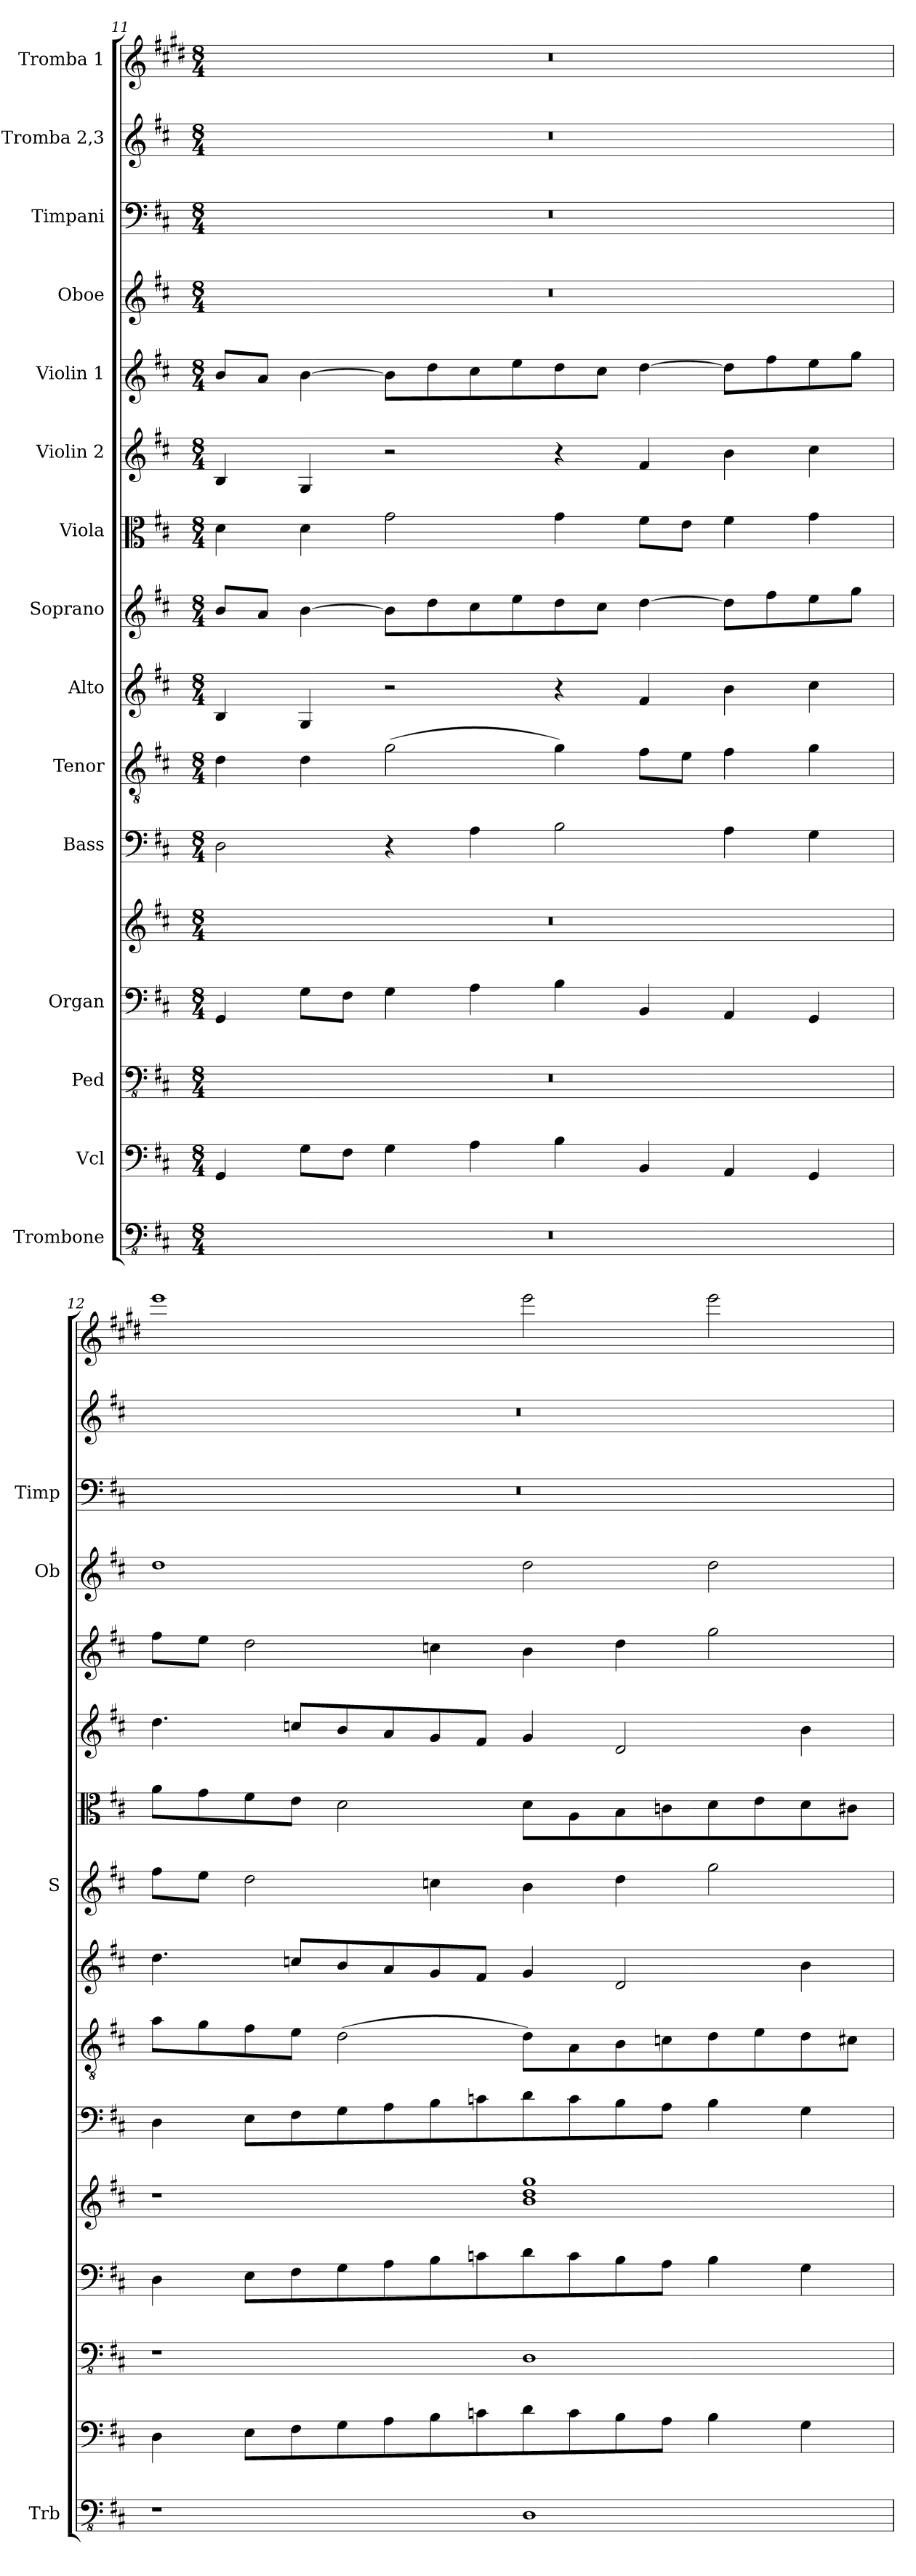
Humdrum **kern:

**kern	**kern	**kern	**kern	**kern	**kern	**kern	**kern	**kern	**kern	**kern	**kern	**kern	**kern	**kern	**kern
*part15	*part14	*part13	*part12	*part12	*part11	*part10	*part9	*part8	*part7	*part6	*part5	*part4	*part3	*part2	*part1
*staff16	*staff15	*staff14	*staff13	*staff12	*staff11	*staff10	*staff9	*staff8	*staff7	*staff6	*staff5	*staff4	*staff3	*staff2	*staff1
*I"Trombone	*I"Vcl	*I"Ped	*I"Organ	*	*I"Bass	*I"Tenor	*I"Alto	*I"Soprano	*I"Viola	*I"Violin 2	*I"Violin 1	*I"Oboe	*I"Timpani	*I"Tromba 2,3	*I"Tromba 1
*I'Trb	*	*	*	*	*	*	*	*I'S	*	*	*	*I'Ob	*I'Timp	*	*
*clefFv4	*clefF4	*clefFv4	*clefF4	*clefG2	*clefF4	*clefGv2	*clefG2	*clefG2	*clefC3	*clefG2	*clefG2	*clefG2	*clefF4	*clefG2	*clefG2
*	*	*	*	*	*	*	*	*	*	*	*	*	*	*	*ITrd1c2
*k[f#c#]	*k[f#c#]	*k[f#c#]	*k[f#c#]	*k[f#c#]	*k[f#c#]	*k[f#c#]	*k[f#c#]	*k[f#c#]	*k[f#c#]	*k[f#c#]	*k[f#c#]	*k[f#c#]	*k[f#c#]	*k[f#c#]	*k[f#c#]
*M8/4	*M8/4	*M8/4	*M8/4	*M8/4	*M8/4	*M8/4	*M8/4	*M8/4	*M8/4	*M8/4	*M8/4	*M8/4	*M8/4	*M8/4	*M8/4
=11	=11	=11	=11	=11	=11	=11	=11	=11	=11	=11	=11	=11	=11	=11	=11
0r	4GG/	0r	4GG/	0r	2D\	4d\	4B/	8b/L	4d\	4B/	8b/L	0r	0r	0r	0r
.	.	.	.	.	.	.	.	8a/J	.	.	8a/J	.	.	.	.
.	8G\L	.	8G\L	.	.	4d\	4G/	[4b\	4d\	4G/	[4b\	.	.	.	.
.	8F#\J	.	8F#\J	.	.	.	.	.	.	.	.	.	.	.	.
.	4G\	.	4G\	.	4r	(2g\	2r	8b\L]	2g\	2r	8b\L]	.	.	.	.
.	.	.	.	.	.	.	.	8dd\	.	.	8dd\	.	.	.	.
.	4A\	.	4A\	.	4A\	.	.	8cc#\	.	.	8cc#\	.	.	.	.
.	.	.	.	.	.	.	.	8ee\	.	.	8ee\	.	.	.	.
.	4B\	.	4B\	.	2B\	4g\)	4r	8dd\	4g\	4r	8dd\	.	.	.	.
.	.	.	.	.	.	.	.	8cc#\J	.	.	8cc#\J	.	.	.	.
.	4BB/	.	4BB/	.	.	8f#\L	4f#/	[4dd\	8f#\L	4f#/	[4dd\	.	.	.	.
.	.	.	.	.	.	8e\J	.	.	8e\J	.	.	.	.	.	.
.	4AA/	.	4AA/	.	4A\	4f#\	4b\	8dd\L]	4f#\	4b\	8dd\L]	.	.	.	.
.	.	.	.	.	.	.	.	8ff#\	.	.	8ff#\	.	.	.	.
.	4GG/	.	4GG/	.	4G\	4g\	4cc#\	8ee\	4g\	4cc#\	8ee\	.	.	.	.
.	.	.	.	.	.	.	.	8gg\J	.	.	8gg\J	.	.	.	.
=12	=12	=12	=12	=12	=12	=12	=12	=12	=12	=12	=12	=12	=12	=12	=12
1r	4D\	1r	4D\	1r	4D\	8a\L	4.dd\	8ff#\L	8a\L	4.dd\	8ff#\L	1dd	0r	0r	1ddd
.	.	.	.	.	.	8g\	.	8ee\J	8g\	.	8ee\J	.	.	.	.
.	8E\L	.	8E\L	.	8E\L	8f#\	.	2dd\	8f#\	.	2dd\	.	.	.	.
.	8F#\	.	8F#\	.	8F#\	8e\J	8ccn/L	.	8e\J	8ccn/L	.	.	.	.	.
.	8G\	.	8G\	.	8G\	(2d\	8b/	.	2d\	8b/	.	.	.	.	.
.	8A\	.	8A\	.	8A\	.	8a/	.	.	8a/	.	.	.	.	.
.	8B\	.	8B\	.	8B\	.	8g/	4ccn\	.	8g/	4ccn\	.	.	.	.
.	8cn\	.	8cn\	.	8cn\	.	8f#/J	.	.	8f#/J	.	.	.	.	.
1DD	8d\	1DD	8d\	1b 1dd 1gg	8d\	8d\L)	4g/	4b\	8d\L	4g/	4b\	2dd\	.	.	2ddd\
.	8c\	.	8c\	.	8c\	8A\	.	.	8A\	.	.	.	.	.	.
.	8B\	.	8B\	.	8B\	8B\	2d/	4dd\	8B\	2d/	4dd\	.	.	.	.
.	8A\J	.	8A\J	.	8A\J	8cn\	.	.	8cn\	.	.	.	.	.	.
.	4B\	.	4B\	.	4B\	8d\	.	2gg\	8d\	.	2gg\	2dd\	.	.	2ddd\
.	.	.	.	.	.	8e\	.	.	8e\	.	.	.	.	.	.
.	4G\	.	4G\	.	4G\	8d\	4b\	.	8d\	4b\	.	.	.	.	.
.	.	.	.	.	.	8c#X\J	.	.	8c#X\J	.	.	.	.	.	.
=	=	=	=	=	=	=	=	=	=	=	=	=	=	=	=
*-	*-	*-	*-	*-	*-	*-	*-	*-	*-	*-	*-	*-	*-	*-	*-
